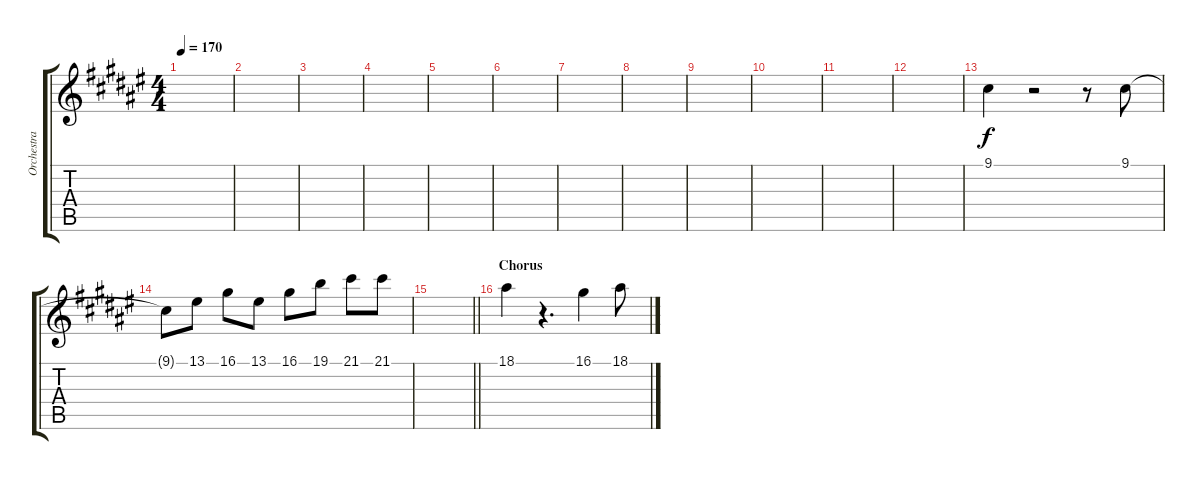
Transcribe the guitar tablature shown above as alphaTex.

\track ("Orchestra Hit" "Orchestra ") {instrument orchestrahit}
\staff {score tabs}
\tuning (E4 B3 G3 D3 A2 E2) {hide}
\ts (4 4)
\tempo 170
\clef g2
\ks f#
|
|
|
|
|
|
|
|
|
|
|
|
9.1.4 r.2 r.8 9.1.8 |
9.1{t}.8 13.1.8 16.1.8 13.1.8 16.1.8 19.1.8 21.1.8 21.1.8 |
\barLineRight lightlight
|
\section ("" "Chorus")
18.1.4 r.4{d} 16.1.4 18.1.8
